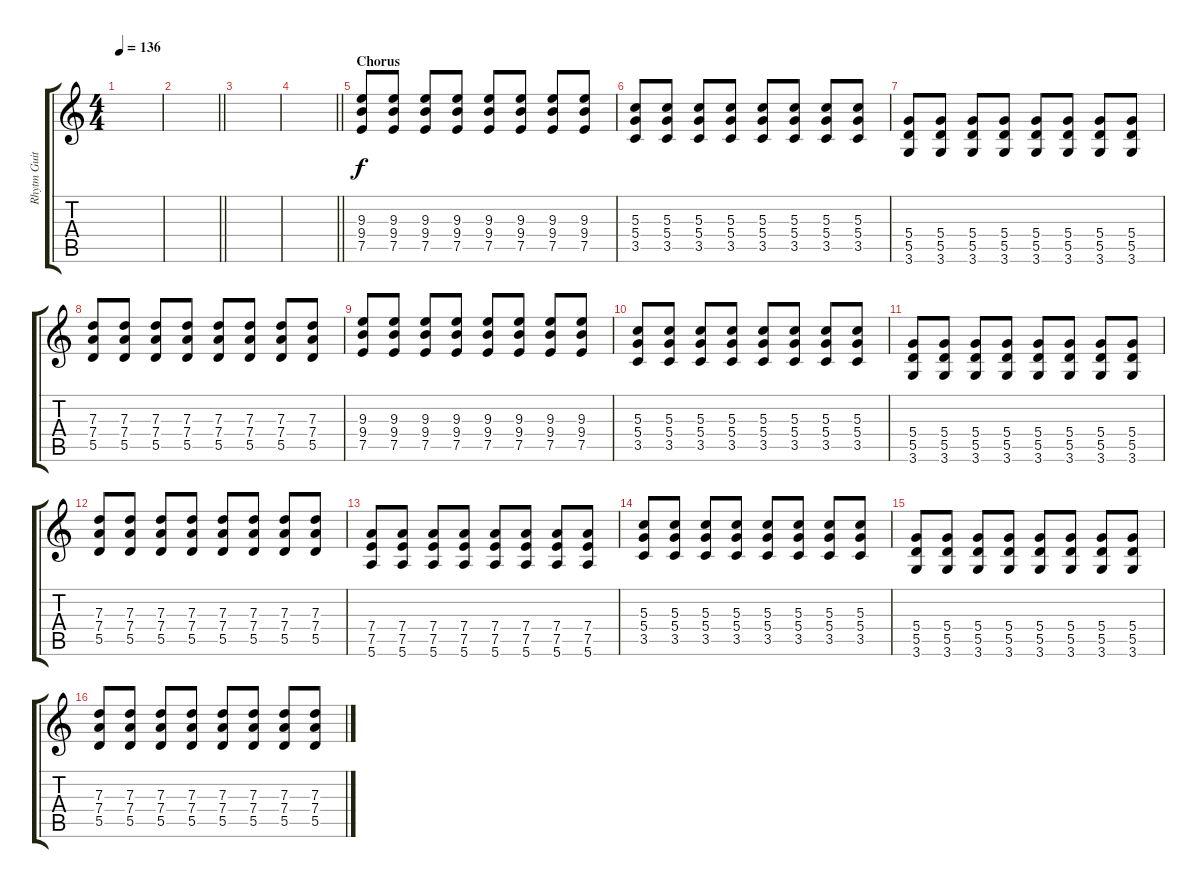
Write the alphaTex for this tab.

\track ("Rhytm Guitar" "Rhytm Guit") {instrument overdrivenguitar}
\staff {score tabs}
\tuning (E4 B3 G3 D3 A2 E2) {hide}
\ts (4 4)
\tempo 136
\clef g2
\ks c
|
\barLineRight lightlight
|
|
\barLineRight lightlight
|
\section ("" "Chorus")
(9.3 9.4 7.5).8 (9.3 9.4 7.5).8 (9.3 9.4 7.5).8 (9.3 9.4 7.5).8 (9.3 9.4 7.5).8 (9.3 9.4 7.5).8 (9.3 9.4 7.5).8 (9.3 9.4 7.5).8 |
(5.3 5.4 3.5).8 (5.3 5.4 3.5).8 (5.3 5.4 3.5).8 (5.3 5.4 3.5).8 (5.3 5.4 3.5).8 (5.3 5.4 3.5).8 (5.3 5.4 3.5).8 (5.3 5.4 3.5).8 |
(5.4 5.5 3.6).8 (5.4 5.5 3.6).8 (5.4 5.5 3.6).8 (5.4 5.5 3.6).8 (5.4 5.5 3.6).8 (5.4 5.5 3.6).8 (5.4 5.5 3.6).8 (5.4 5.5 3.6).8 |
(7.3 7.4 5.5).8 (7.3 7.4 5.5).8 (7.3 7.4 5.5).8 (7.3 7.4 5.5).8 (7.3 7.4 5.5).8 (7.3 7.4 5.5).8 (7.3 7.4 5.5).8 (7.3 7.4 5.5).8 |
(9.3 9.4 7.5).8 (9.3 9.4 7.5).8 (9.3 9.4 7.5).8 (9.3 9.4 7.5).8 (9.3 9.4 7.5).8 (9.3 9.4 7.5).8 (9.3 9.4 7.5).8 (9.3 9.4 7.5).8 |
(5.3 5.4 3.5).8 (5.3 5.4 3.5).8 (5.3 5.4 3.5).8 (5.3 5.4 3.5).8 (5.3 5.4 3.5).8 (5.3 5.4 3.5).8 (5.3 5.4 3.5).8 (5.3 5.4 3.5).8 |
(5.4 5.5 3.6).8 (5.4 5.5 3.6).8 (5.4 5.5 3.6).8 (5.4 5.5 3.6).8 (5.4 5.5 3.6).8 (5.4 5.5 3.6).8 (5.4 5.5 3.6).8 (5.4 5.5 3.6).8 |
(7.3 7.4 5.5).8 (7.3 7.4 5.5).8 (7.3 7.4 5.5).8 (7.3 7.4 5.5).8 (7.3 7.4 5.5).8 (7.3 7.4 5.5).8 (7.3 7.4 5.5).8 (7.3 7.4 5.5).8 |
(7.4 7.5 5.6).8 (7.4 7.5 5.6).8 (7.4 7.5 5.6).8 (7.4 7.5 5.6).8 (7.4 7.5 5.6).8 (7.4 7.5 5.6).8 (7.4 7.5 5.6).8 (7.4 7.5 5.6).8 |
(5.3 5.4 3.5).8 (5.3 5.4 3.5).8 (5.3 5.4 3.5).8 (5.3 5.4 3.5).8 (5.3 5.4 3.5).8 (5.3 5.4 3.5).8 (5.3 5.4 3.5).8 (5.3 5.4 3.5).8 |
(5.4 5.5 3.6).8 (5.4 5.5 3.6).8 (5.4 5.5 3.6).8 (5.4 5.5 3.6).8 (5.4 5.5 3.6).8 (5.4 5.5 3.6).8 (5.4 5.5 3.6).8 (5.4 5.5 3.6).8 |
(7.3 7.4 5.5).8 (7.3 7.4 5.5).8 (7.3 7.4 5.5).8 (7.3 7.4 5.5).8 (7.3 7.4 5.5).8 (7.3 7.4 5.5).8 (7.3 7.4 5.5).8 (7.3 7.4 5.5).8
